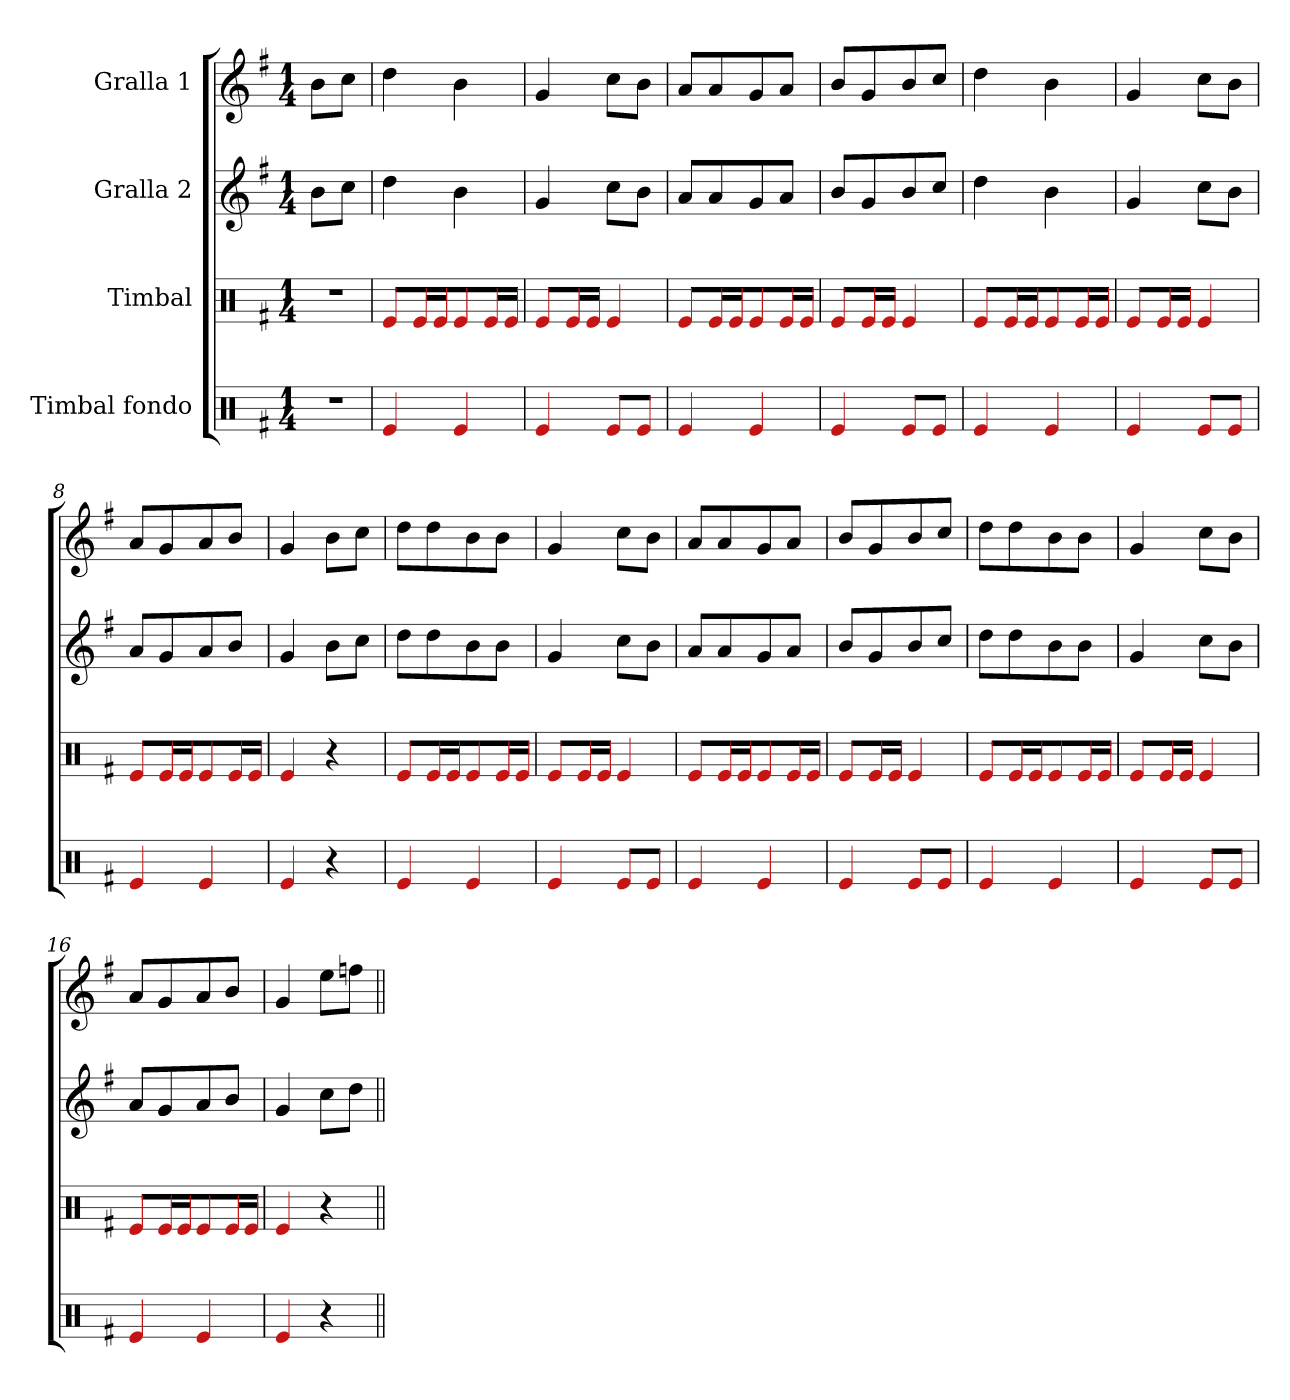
**kern	**kern	**kern	**kern
*part4	*part3	*part2	*part1
*staff4	*staff3	*staff2	*staff1
*I"Timbal fondo	*I"Timbal	*I"Gralla 2	*I"Gralla 1
*clefX	*clefX	*clefG2	*clefG2
*k[f#]	*k[f#]	*k[f#]	*k[f#]
*M1/4	*M1/4	*M1/4	*M1/4
=1	=1	=1	=1
4r	4r	8b\L	8b\L
.	.	8cc\J	8cc\J
=2	=2	=2	=2
4e/	8e/L	4dd\	4dd\
.	16e/L	.	.
.	16e/J	.	.
4e/	8e/	4b\	4b\
.	16e/L	.	.
.	16e/JJ	.	.
=3	=3	=3	=3
4e/	8e/L	4g/	4g/
.	16e/L	.	.
.	16e/JJ	.	.
8e/L	4e/	8cc\L	8cc\L
8e/J	.	8b\J	8b\J
=4	=4	=4	=4
4e/	8e/L	8a/L	8a/L
.	16e/L	8a/	8a/
.	16e/J	.	.
4e/	8e/	8g/	8g/
.	16e/L	8a/J	8a/J
.	16e/JJ	.	.
=5	=5	=5	=5
4e/	8e/L	8b/L	8b/L
.	16e/L	8g/	8g/
.	16e/JJ	.	.
8e/L	4e/	8b/	8b/
8e/J	.	8cc/J	8cc/J
=6	=6	=6	=6
4e/	8e/L	4dd\	4dd\
.	16e/L	.	.
.	16e/J	.	.
4e/	8e/	4b\	4b\
.	16e/L	.	.
.	16e/JJ	.	.
=7	=7	=7	=7
4e/	8e/L	4g/	4g/
.	16e/L	.	.
.	16e/JJ	.	.
8e/L	4e/	8cc\L	8cc\L
8e/J	.	8b\J	8b\J
!!LO:LB:g=z
=8	=8	=8	=8
4e/	8e/L	8a/L	8a/L
.	16e/L	8g/	8g/
.	16e/J	.	.
4e/	8e/	8a/	8a/
.	16e/L	8b/J	8b/J
.	16e/JJ	.	.
=9	=9	=9	=9
4e/	4e/	4g/	4g/
4r	4r	8b\L	8b\L
.	.	8cc\J	8cc\J
=10	=10	=10	=10
4e/	8e/L	8dd\L	8dd\L
.	16e/L	8dd\	8dd\
.	16e/J	.	.
4e/	8e/	8b\	8b\
.	16e/L	8b\J	8b\J
.	16e/JJ	.	.
=11	=11	=11	=11
4e/	8e/L	4g/	4g/
.	16e/L	.	.
.	16e/JJ	.	.
8e/L	4e/	8cc\L	8cc\L
8e/J	.	8b\J	8b\J
=12	=12	=12	=12
4e/	8e/L	8a/L	8a/L
.	16e/L	8a/	8a/
.	16e/J	.	.
4e/	8e/	8g/	8g/
.	16e/L	8a/J	8a/J
.	16e/JJ	.	.
=13	=13	=13	=13
4e/	8e/L	8b/L	8b/L
.	16e/L	8g/	8g/
.	16e/JJ	.	.
8e/L	4e/	8b/	8b/
8e/J	.	8cc/J	8cc/J
=14	=14	=14	=14
4e/	8e/L	8dd\L	8dd\L
.	16e/L	8dd\	8dd\
.	16e/J	.	.
4e/	8e/	8b\	8b\
.	16e/L	8b\J	8b\J
.	16e/JJ	.	.
=15	=15	=15	=15
4e/	8e/L	4g/	4g/
.	16e/L	.	.
.	16e/JJ	.	.
8e/L	4e/	8cc\L	8cc\L
8e/J	.	8b\J	8b\J
!!LO:LB:g=z
=16	=16	=16	=16
4e/	8e/L	8a/L	8a/L
.	16e/L	8g/	8g/
.	16e/J	.	.
4e/	8e/	8a/	8a/
.	16e/L	8b/J	8b/J
.	16e/JJ	.	.
=17	=17	=17	=17
4e/	4e/	4g/	4g/
4r	4r	8cc\L	8ee\L
.	.	8dd\J	8ffn\J
=||	=||	=||	=||
*-	*-	*-	*-
